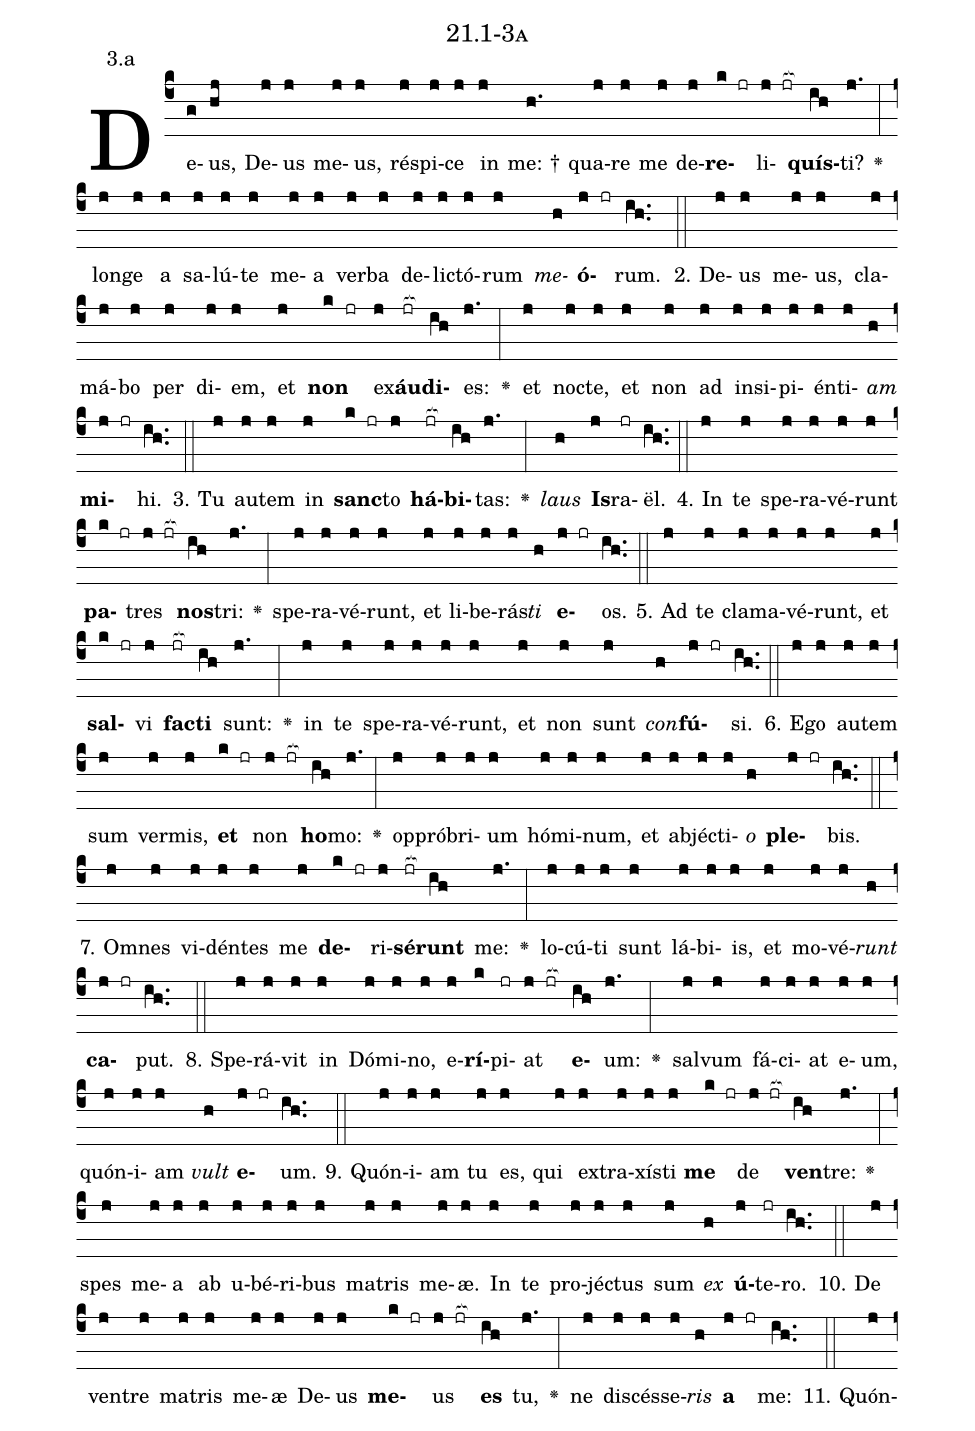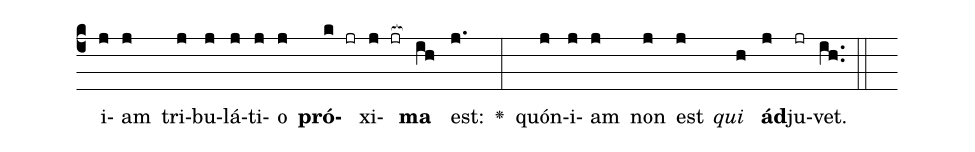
name: 21.1-3a;
annotation: 3.a;
%%
(c4)De(g)us,(hj) De(j)us(j) me(j)us,(j) ré(j)spi(j)ce(j) in(j) me: †(h.) qua(j)re(j) me(j) de(j)<b>re</b>(k jr)li(j jr[ocb:1{])<b>quís</b>(ih[ocb:0}])ti?(j.) <v>\greheightstar</v>(:) lon(j)ge(j) a(j) sa(j)lú(j)te(j) me(j)a(j) ver(j)ba(j) de(j)lic(j)tó(j)rum(j) <i>me</i>(h)<b>ó</b>(j jr)rum.(ih..) (::)
2. De(j)us(j) me(j)us,(j) cla(j)má(j)bo(j) per(j) di(j)em,(j) et(j) <b>non</b>(k jr) ex(j)<b>áu</b>(jr[ocb:1{])<b>di</b>(ih[ocb:0}])es:(j.) <v>\greheightstar</v>(:) et(j) noc(j)te,(j) et(j) non(j) ad(j) in(j)si(j)pi(j)én(j)ti(j)<i>am</i>(h) <b>mi</b>(j jr)hi.(ih..) (::)
3. Tu(j) au(j)tem(j) in(j) <b>sanc</b>(k jr)to(j) <b>há</b>(jr[ocb:1{])<b>bi</b>(ih[ocb:0}])tas:(j.) <v>\greheightstar</v>(:) <i>laus</i>(h) <b>Is</b>(j)ra(jr)ël.(ih..) (::)
4. In(j) te(j) spe(j)ra(j)vé(j)runt(j) <b>pa</b>(k jr)tres(j jr[ocb:1{]) <b>nos</b>(ih[ocb:0}])tri:(j.) <v>\greheightstar</v>(:) spe(j)ra(j)vé(j)runt,(j) et(j) li(j)be(j)rás(j)<i>ti</i>(h) <b>e</b>(j jr)os.(ih..) (::)
5. Ad(j) te(j) cla(j)ma(j)vé(j)runt,(j) et(j) <b>sal</b>(k jr)vi(j) <b>fac</b>(jr[ocb:1{])<b>ti</b>(ih[ocb:0}]) sunt:(j.) <v>\greheightstar</v>(:) in(j) te(j) spe(j)ra(j)vé(j)runt,(j) et(j) non(j) sunt(j) <i>con</i>(h)<b>fú</b>(j jr)si.(ih..) (::)
6. E(j)go(j) au(j)tem(j) sum(j) ver(j)mis,(j) <b>et</b>(k jr) non(j jr[ocb:1{]) <b>ho</b>(ih[ocb:0}])mo:(j.) <v>\greheightstar</v>(:) op(j)pró(j)bri(j)um(j) hó(j)mi(j)num,(j) et(j) ab(j)jéc(j)ti(j)<i>o</i>(h) <b>ple</b>(j jr)bis.(ih..) (::)
7. Om(j)nes(j) vi(j)dén(j)tes(j) me(j) <b>de</b>(k jr)ri(j)<b>sé</b>(jr[ocb:1{])<b>runt</b>(ih[ocb:0}]) me:(j.) <v>\greheightstar</v>(:) lo(j)cú(j)ti(j) sunt(j) lá(j)bi(j)is,(j) et(j) mo(j)vé(j)<i>runt</i>(h) <b>ca</b>(j jr)put.(ih..) (::)
8. Spe(j)rá(j)vit(j) in(j) Dó(j)mi(j)no,(j) e(j)<b>rí</b>(k)pi(jr)at(j jr[ocb:1{]) <b>e</b>(ih[ocb:0}])um:(j.) <v>\greheightstar</v>(:) sal(j)vum(j) fá(j)ci(j)at(j) e(j)um,(j) quón(j)i(j)am(j) <i>vult</i>(h) <b>e</b>(j jr)um.(ih..) (::)
9. Quón(j)i(j)am(j) tu(j) es,(j) qui(j) ex(j)tra(j)xís(j)ti(j) <b>me</b>(k jr) de(j jr[ocb:1{]) <b>ven</b>(ih[ocb:0}])tre:(j.) <v>\greheightstar</v>(:) spes(j) me(j)a(j) ab(j) u(j)bé(j)ri(j)bus(j) ma(j)tris(j) me(j)æ.(j) In(j) te(j) pro(j)jéc(j)tus(j) sum(j) <i>ex</i>(h) <b>ú</b>(j)te(jr)ro.(ih..) (::)
10. De(j) ven(j)tre(j) ma(j)tris(j) me(j)æ(j) De(j)us(j) <b>me</b>(k jr)us(j jr[ocb:1{]) <b>es</b>(ih[ocb:0}]) tu,(j.) <v>\greheightstar</v>(:) ne(j) di(j)scés(j)se(j)<i>ris</i>(h) <b>a</b>(j jr) me:(ih..) (::)
11. Quón(j)i(j)am(j) tri(j)bu(j)lá(j)ti(j)o(j) <b>pró</b>(k jr)xi(j jr[ocb:1{])<b>ma</b>(ih[ocb:0}]) est:(j.) <v>\greheightstar</v>(:) quón(j)i(j)am(j) non(j) est(j) <i>qui</i>(h) <b>ád</b>(j)ju(jr)vet.(ih..) (::)
